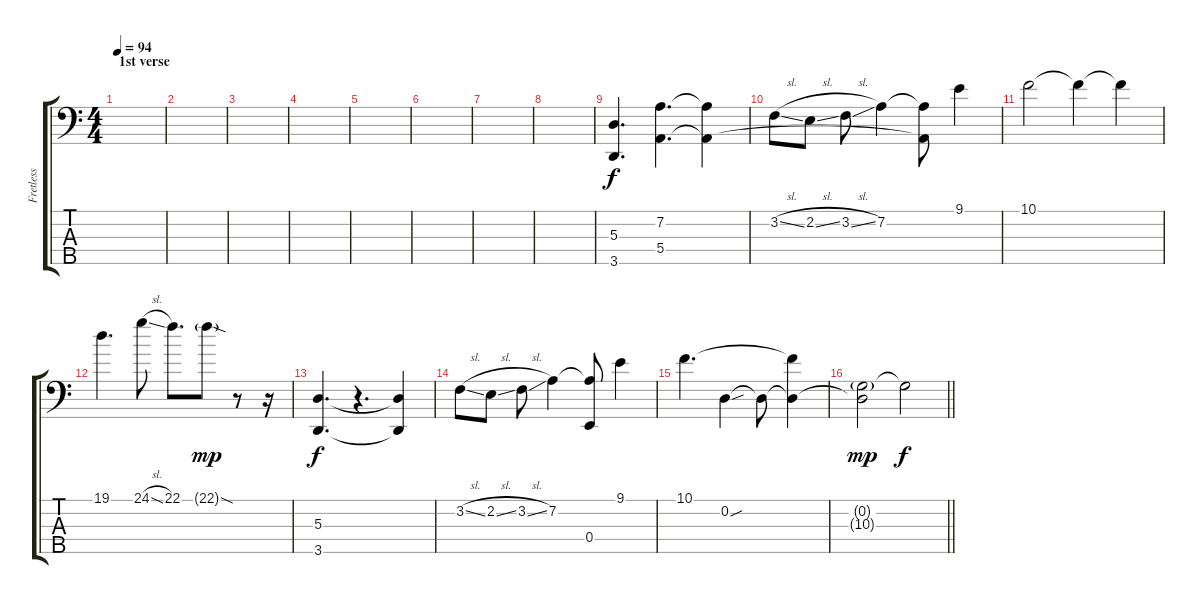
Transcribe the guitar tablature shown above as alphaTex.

\track ("Fretless" "Fretless") {instrument fretlessbass}
\staff {score tabs}
\tuning (G2 D2 A1 E1 B0) {hide}
\ts (4 4)
\section ("" "1st verse")
\tempo 94
\clef f4
\ks c
|
|
|
|
|
|
|
|
(5.3 3.5).4{d} (7.2 5.4).4{d} (7.2{t} 5.4{t}).4 |
3.2{sl}.8 2.2{sl}.8 3.2{sl}.8 7.2.4 (7.2{t} 5.4{t}).8 9.1.4 |
10.1.2 10.1{t}.4 10.1{t}.4 |
19.1.4{d} 24.1{sl}.8 22.1.8{d} 22.1{sod g}.8{dy mp} r.8 r.16 |
(5.3 3.5).4{d dy f} r.4{d} (5.3{t} 3.5{t}).4 |
3.2{sl}.8 2.2{sl}.8 3.2{sl}.8 7.2.4 (7.2{t} 0.4).8 9.1.4 |
10.1.4{d} 0.2{sou}.4 0.2{t}.8 (10.1{t} 0.2{t}).4 |
\barLineRight lightlight
(0.2{t} 10.3{g}).2{dy mp} 10.3{t}.2{dy f}
